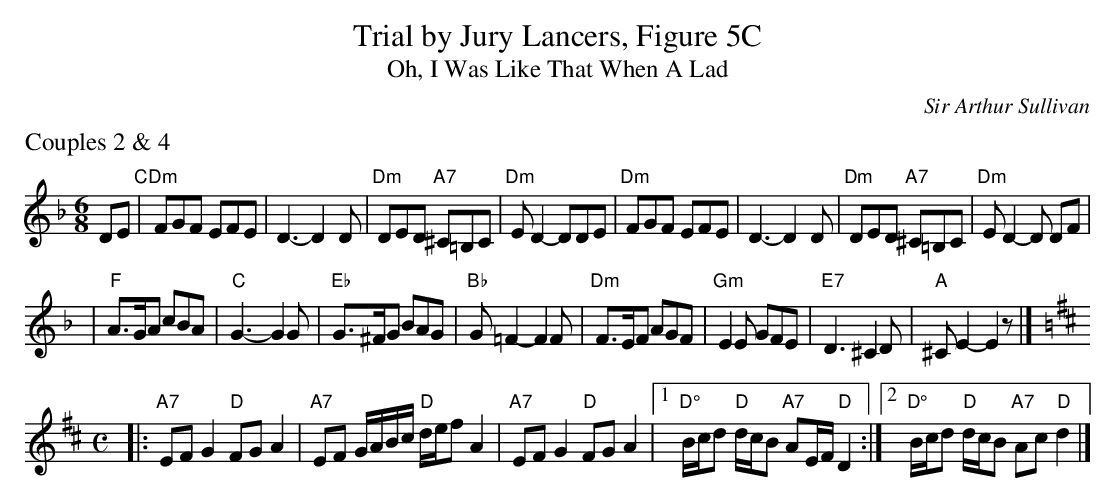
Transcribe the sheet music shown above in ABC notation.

X:1
T: Trial by Jury Lancers, Figure 5C
T: Oh, I Was Like That When A Lad
C: Sir Arthur Sullivan
M: 6/8
L: 1/8
L: 1/8
K:Dm
%%text Couples 2 & 4
DE "C"\
| "Dm"FGF EFE | D3- D2D | "Dm"DED "A7"^C=B,C | "Dm"ED2- DDE \
| "Dm"FGF EFE | D3- D2D | "Dm"DED "A7"^C=B,C | "Dm"ED2- D DF |
| "F"A>GA cBA | "C"G3- G2G | "Eb"G>^FG BAG | "Bb"G=F2- F2F \
| "Dm"F>EF AGF | "Gm"E2E GFE | "E7"D3 ^C2D | "A"^CE2- E2z |][K:D]
[M:C]
|:"A7"EF G2 "D"FG A2 | "A7"EF G/A/B/c/ "D"d/e/f A2 \
| "A7"EF G2 "D"FG A2 |1 "D°"B/c/d "D"d/c/B "A7"AE/F/ "D"D2 \
:|2"D°"B/c/d "D"d/c/B "A7"Ac "D"d2 |]
